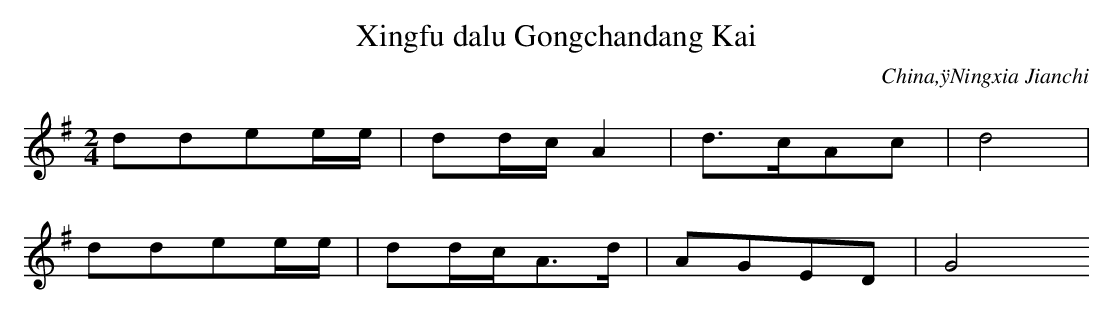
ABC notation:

X:1
T: Xingfu dalu Gongchandang Kai
O: China,ÿNingxia Jianchi
M: 2/4
L: 1/16
K: G
d2d2e2ee | d2dcA4 | d3cA2c2 | d8 |
d2d2e2ee | d2dcA3d | A2G2E2D2 | G8
